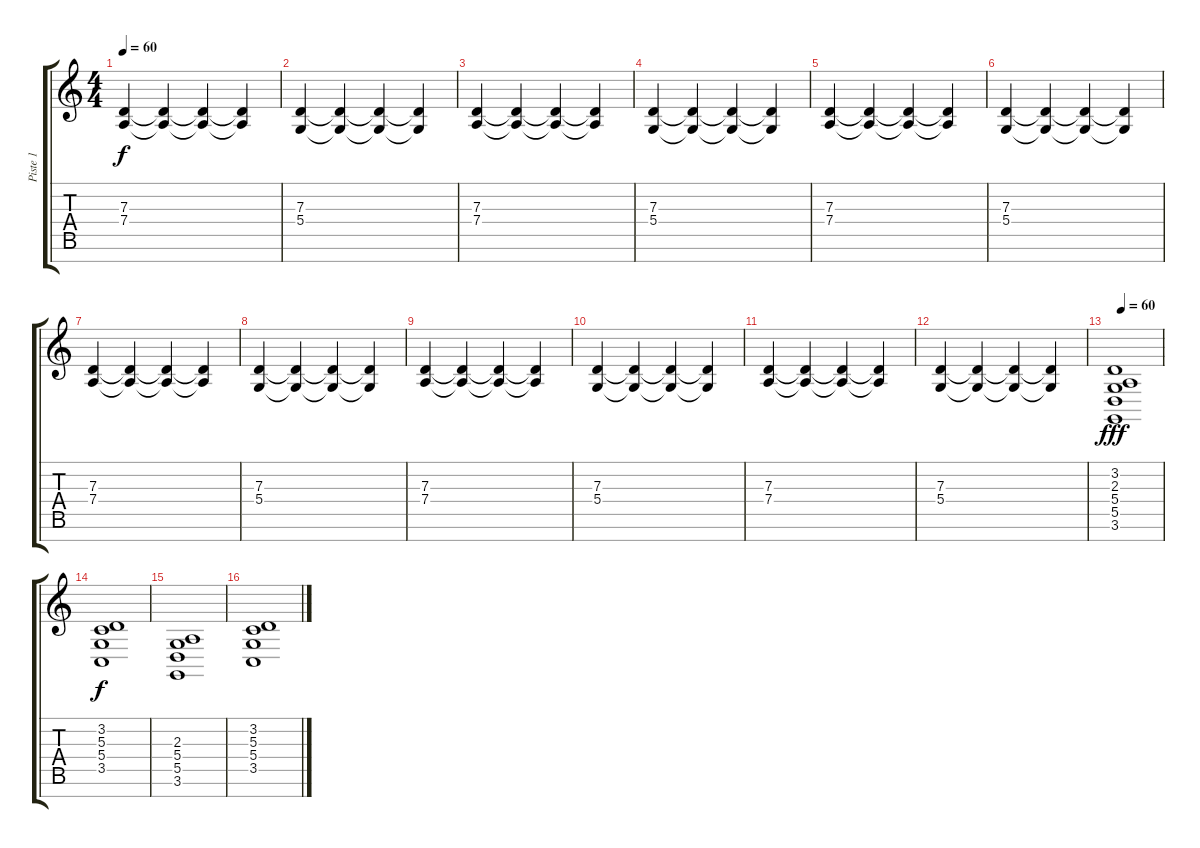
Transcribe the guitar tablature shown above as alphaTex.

\track ("Piste 1" "Piste 1") {instrument stringensemble1}
\staff {score tabs}
\tuning (E4 B3 G3 D3 A2 E2 B1) {hide}
\ts (4 4)
\tempo 60
\clef g2
\ks c
(7.3 7.4).4{dy f volume 5 instrument fx4atmosphere} (7.3{t} 7.4{t}).4 (7.3{t} 7.4{t}).4 (7.3{t} 7.4{t}).4 |
(7.3 5.4).4 (7.3{t} 5.4{t}).4 (7.3{t} 5.4{t}).4 (7.3{t} 5.4{t}).4 |
(7.3 7.4).4{volume 5 instrument fx4atmosphere} (7.3{t} 7.4{t}).4 (7.3{t} 7.4{t}).4 (7.3{t} 7.4{t}).4 |
(7.3 5.4).4 (7.3{t} 5.4{t}).4 (7.3{t} 5.4{t}).4 (7.3{t} 5.4{t}).4 |
(7.3 7.4).4{volume 5 instrument fx4atmosphere} (7.3{t} 7.4{t}).4 (7.3{t} 7.4{t}).4 (7.3{t} 7.4{t}).4 |
(7.3 5.4).4 (7.3{t} 5.4{t}).4 (7.3{t} 5.4{t}).4 (7.3{t} 5.4{t}).4 |
(7.3 7.4).4{volume 5 instrument fx4atmosphere} (7.3{t} 7.4{t}).4 (7.3{t} 7.4{t}).4 (7.3{t} 7.4{t}).4 |
(7.3 5.4).4 (7.3{t} 5.4{t}).4 (7.3{t} 5.4{t}).4 (7.3{t} 5.4{t}).4 |
(7.3 7.4).4{volume 5 instrument fx4atmosphere} (7.3{t} 7.4{t}).4 (7.3{t} 7.4{t}).4 (7.3{t} 7.4{t}).4 |
(7.3 5.4).4 (7.3{t} 5.4{t}).4 (7.3{t} 5.4{t}).4 (7.3{t} 5.4{t}).4 |
(7.3 7.4).4{volume 5 instrument fx4atmosphere} (7.3{t} 7.4{t}).4 (7.3{t} 7.4{t}).4 (7.3{t} 7.4{t}).4 |
(7.3 5.4).4 (7.3{t} 5.4{t}).4 (7.3{t} 5.4{t}).4 (7.3{t} 5.4{t}).4 |
\tempo 60
(3.2 2.3 5.4 5.5 3.6).1{dy fff volume 6 instrument fx4atmosphere} |
(3.2 5.3 5.4 3.5).1{dy f} |
(2.3 5.4 5.5 3.6).1 |
(3.2 5.3 5.4 3.5).1
